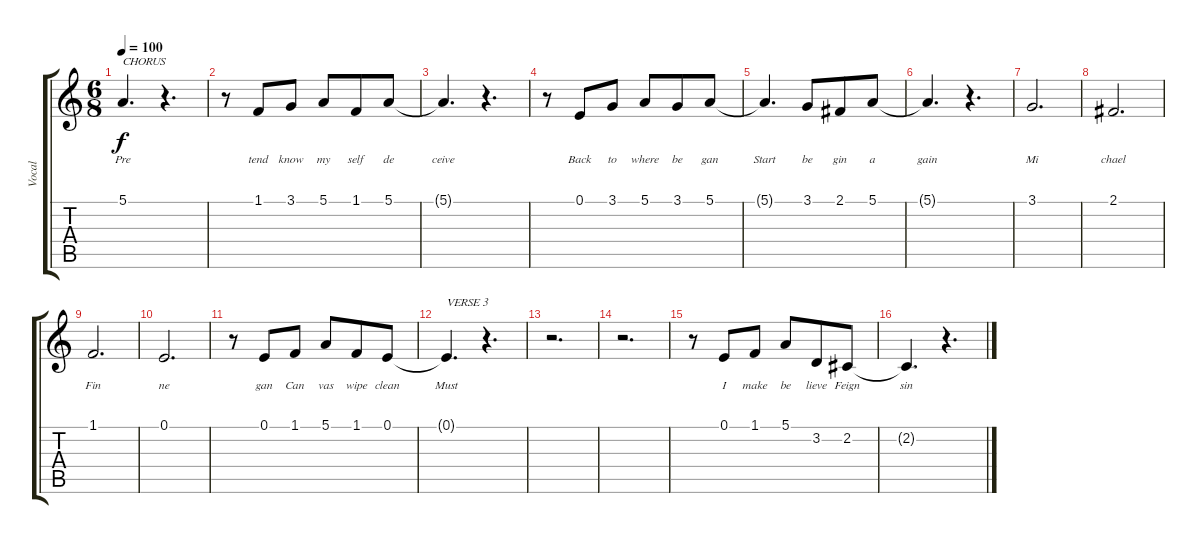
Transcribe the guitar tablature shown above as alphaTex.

\track ("Vocal" "Vocal") {instrument acousticgrandpiano}
\staff {score tabs}
\tuning (E4 B3 G3 D3 A2 E2) {hide}
\ts (6 8)
\tempo 100
\clef g2
\ks c
5.1{t}.4{d txt "CHORUS" lyrics (0 "Pre") lyrics (1 "") lyrics (2 "") lyrics (3 "") lyrics (4 "") dy f} r.4{d} |
r.8 1.1.8{lyrics (0 "tend") lyrics (1 "") lyrics (2 "") lyrics (3 "") lyrics (4 "")} 3.1.8{lyrics (0 "know") lyrics (1 "") lyrics (2 "") lyrics (3 "") lyrics (4 "")} 5.1.8{lyrics (0 "my") lyrics (1 "") lyrics (2 "") lyrics (3 "") lyrics (4 "")} 1.1.8{lyrics (0 "self") lyrics (1 "") lyrics (2 "") lyrics (3 "") lyrics (4 "")} 5.1.8{lyrics (0 "de") lyrics (1 "") lyrics (2 "") lyrics (3 "") lyrics (4 "")} |
5.1{t}.4{d lyrics (0 "ceive") lyrics (1 "") lyrics (2 "") lyrics (3 "") lyrics (4 "")} r.4{d} |
r.8 0.1.8{lyrics (0 "Back") lyrics (1 "") lyrics (2 "") lyrics (3 "") lyrics (4 "")} 3.1.8{lyrics (0 "to") lyrics (1 "") lyrics (2 "") lyrics (3 "") lyrics (4 "")} 5.1.8{lyrics (0 "where") lyrics (1 "") lyrics (2 "") lyrics (3 "") lyrics (4 "")} 3.1.8{lyrics (0 "be") lyrics (1 "") lyrics (2 "") lyrics (3 "") lyrics (4 "")} 5.1.8{lyrics (0 "gan") lyrics (1 "") lyrics (2 "") lyrics (3 "") lyrics (4 "")} |
5.1{t}.4{d lyrics (0 "Start") lyrics (1 "") lyrics (2 "") lyrics (3 "") lyrics (4 "")} 3.1.8{lyrics (0 "be") lyrics (1 "") lyrics (2 "") lyrics (3 "") lyrics (4 "")} 2.1.8{lyrics (0 "gin") lyrics (1 "") lyrics (2 "") lyrics (3 "") lyrics (4 "")} 5.1.8{lyrics (0 "a") lyrics (1 "") lyrics (2 "") lyrics (3 "") lyrics (4 "")} |
5.1{t}.4{d lyrics (0 "gain") lyrics (1 "") lyrics (2 "") lyrics (3 "") lyrics (4 "")} r.4{d} |
3.1.2{d lyrics (0 "Mi") lyrics (1 "") lyrics (2 "") lyrics (3 "") lyrics (4 "")} |
2.1.2{d lyrics (0 "chael") lyrics (1 "") lyrics (2 "") lyrics (3 "") lyrics (4 "")} |
1.1.2{d lyrics (0 "Fin") lyrics (1 "") lyrics (2 "") lyrics (3 "") lyrics (4 "")} |
0.1.2{d lyrics (0 "ne") lyrics (1 "") lyrics (2 "") lyrics (3 "") lyrics (4 "")} |
r.8 0.1.8{lyrics (0 "gan") lyrics (1 "") lyrics (2 "") lyrics (3 "") lyrics (4 "")} 1.1.8{lyrics (0 "Can") lyrics (1 "") lyrics (2 "") lyrics (3 "") lyrics (4 "")} 5.1.8{lyrics (0 "vas") lyrics (1 "") lyrics (2 "") lyrics (3 "") lyrics (4 "")} 1.1.8{lyrics (0 "wipe") lyrics (1 "") lyrics (2 "") lyrics (3 "") lyrics (4 "")} 0.1.8{lyrics (0 "clean") lyrics (1 "") lyrics (2 "") lyrics (3 "") lyrics (4 "")} |
0.1{t}.4{d txt "VERSE 3" lyrics (0 "Must") lyrics (1 "") lyrics (2 "") lyrics (3 "") lyrics (4 "")} r.4{d} |
r.2{d} |
r.2{d} |
r.8 0.1.8{lyrics (0 "I") lyrics (1 "") lyrics (2 "") lyrics (3 "") lyrics (4 "")} 1.1.8{lyrics (0 "make") lyrics (1 "") lyrics (2 "") lyrics (3 "") lyrics (4 "")} 5.1.8{lyrics (0 "be") lyrics (1 "") lyrics (2 "") lyrics (3 "") lyrics (4 "")} 3.2.8{lyrics (0 "lieve") lyrics (1 "") lyrics (2 "") lyrics (3 "") lyrics (4 "")} 2.2.8{lyrics (0 "Feign") lyrics (1 "") lyrics (2 "") lyrics (3 "") lyrics (4 "")} |
2.2{t}.4{d lyrics (0 "sin") lyrics (1 "") lyrics (2 "") lyrics (3 "") lyrics (4 "")} r.4{d}
